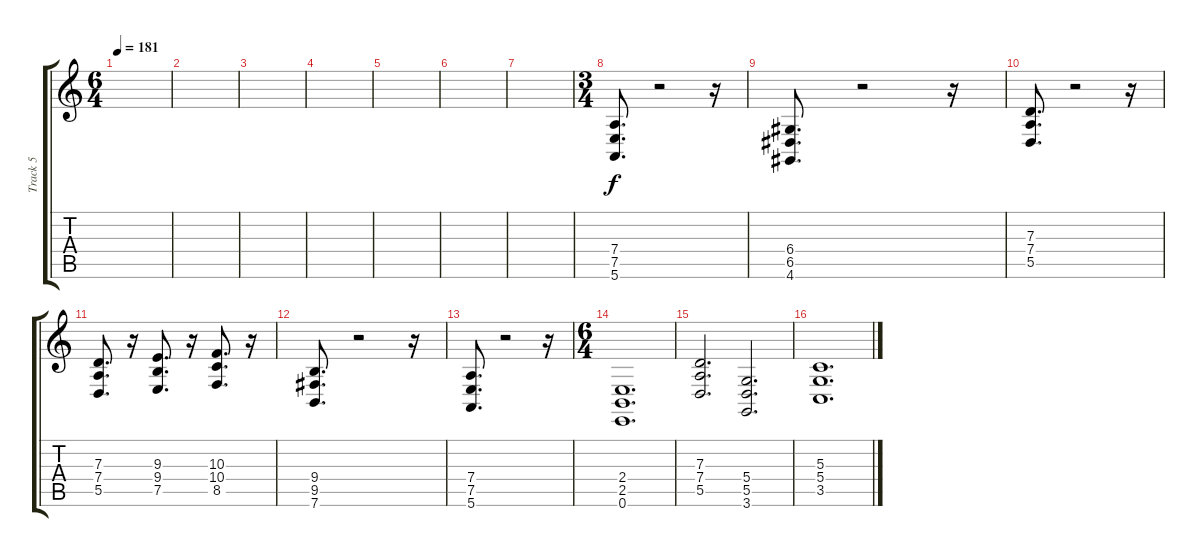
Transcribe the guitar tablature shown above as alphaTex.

\track ("Track 5" "Track 5") {instrument pad4choir}
\staff {score tabs}
\tuning (E4 B3 G3 D3 A2 E2) {hide}
\ts (6 4)
\tempo 181
\clef g2
\ks c
|
|
|
|
|
|
|
\ts (3 4)
(7.4 7.5 5.6).8{d volume 14 instrument distortionguitar} r.2 r.16 |
(6.4 6.5 4.6).8{d} r.2 r.16 |
(7.3 7.4 5.5).8{d} r.2 r.16 |
(7.3 7.4 5.5).8{d} r.16 (9.3 9.4 7.5).8{d} r.16 (10.3 10.4 8.5).8{d} r.16 |
(9.4 9.5 7.6).8{d} r.2 r.16 |
(7.4 7.5 5.6).8{d} r.2 r.16 |
\ts (6 4)
(2.4 2.5 0.6).1{d} |
(7.3 7.4 5.5).2{d} (5.4 5.5 3.6).2{d} |
(5.3 5.4 3.5).1{d}
